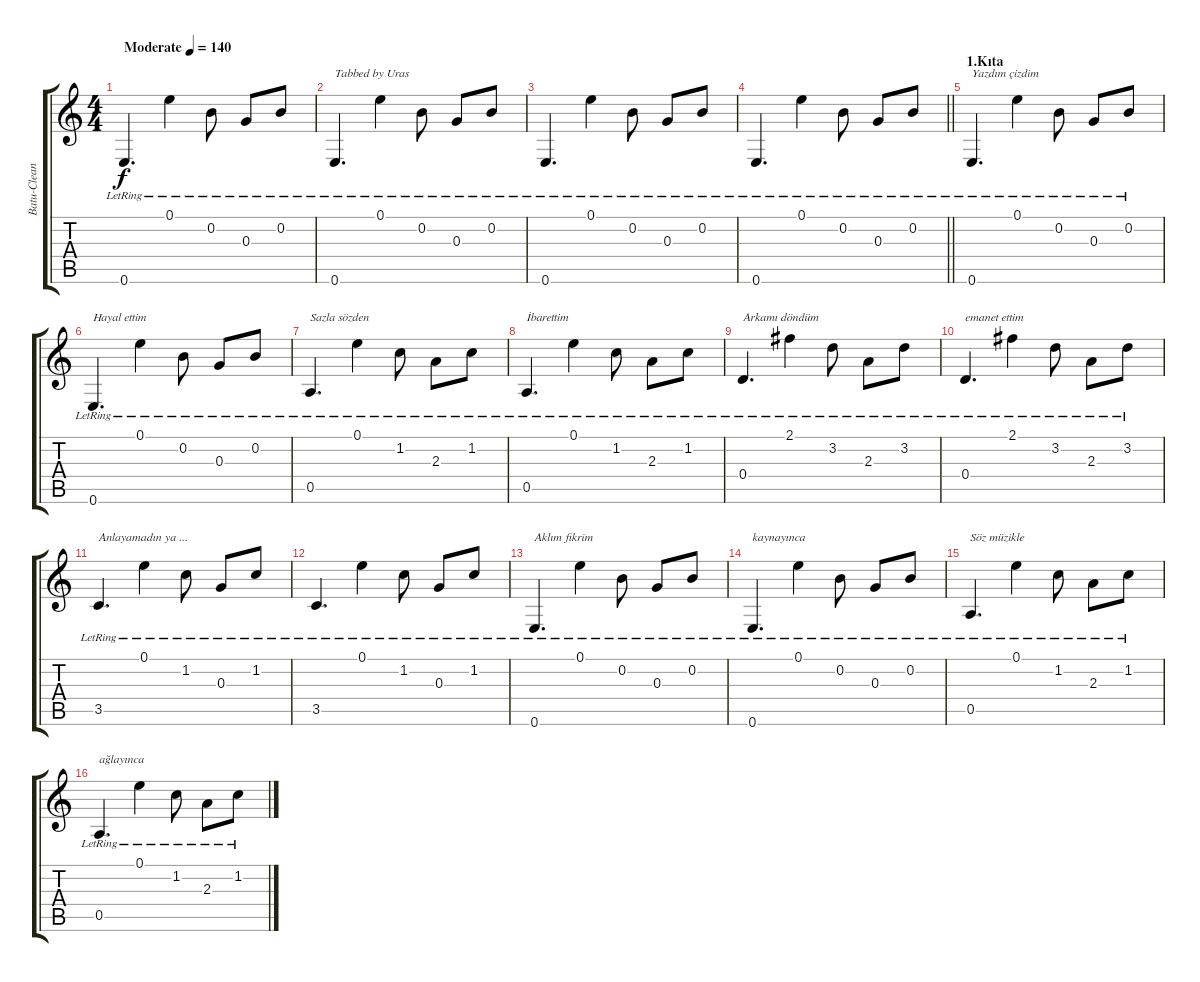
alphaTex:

\track ("Batu-Clean" "Batu-Clean") {instrument electricguitarclean}
\staff {score tabs}
\tuning (E4 B3 G3 D3 A2 E2) {hide}
\ts (4 4)
\section ("" "")
\tempo (140 "Moderate")
\clef g2
\ks c
0.6{lr}.4{d dy f instrument electricguitarclean} 0.1{lr}.4 0.2{lr}.8 0.3{lr}.8 0.2{lr}.8 |
0.6{lr}.4{d txt "Tabbed by Uras"} 0.1{lr}.4 0.2{lr}.8 0.3{lr}.8 0.2{lr}.8 |
0.6{lr}.4{d} 0.1{lr}.4 0.2{lr}.8 0.3{lr}.8 0.2{lr}.8 |
\barLineRight lightlight
0.6{lr}.4{d} 0.1{lr}.4 0.2{lr}.8 0.3{lr}.8 0.2{lr}.8 |
\section ("" "1.Kıta")
0.6{lr}.4{d txt "Yazdım çizdim"} 0.1{lr}.4 0.2{lr}.8 0.3{lr}.8 0.2{lr}.8 |
0.6{lr}.4{d txt "Hayal ettim"} 0.1{lr}.4 0.2{lr}.8 0.3{lr}.8 0.2{lr}.8 |
0.5{lr}.4{d txt "Sazla sözden"} 0.1{lr}.4 1.2{lr}.8 2.3{lr}.8 1.2{lr}.8 |
0.5{lr}.4{d txt "İbarettim"} 0.1{lr}.4 1.2{lr}.8 2.3{lr}.8 1.2{lr}.8 |
0.4{lr}.4{d txt "Arkamı döndüm "} 2.1{lr}.4 3.2{lr}.8 2.3{lr}.8 3.2{lr}.8 |
0.4{lr}.4{d txt "emanet ettim"} 2.1{lr}.4 3.2{lr}.8 2.3{lr}.8 3.2{lr}.8 |
3.5{lr}.4{d txt "Anlayamadın ya ..."} 0.1{lr}.4 1.2{lr}.8 0.3{lr}.8 1.2{lr}.8 |
3.5{lr}.4{d} 0.1{lr}.4 1.2{lr}.8 0.3{lr}.8 1.2{lr}.8 |
0.6{lr}.4{d txt "Aklım fikrim "} 0.1{lr}.4 0.2{lr}.8 0.3{lr}.8 0.2{lr}.8 |
0.6{lr}.4{d txt "kaynayınca"} 0.1{lr}.4 0.2{lr}.8 0.3{lr}.8 0.2{lr}.8 |
0.5{lr}.4{d txt "Söz müzikle"} 0.1{lr}.4 1.2{lr}.8 2.3{lr}.8 1.2{lr}.8 |
0.5{lr}.4{d txt "ağlayınca"} 0.1{lr}.4 1.2{lr}.8 2.3{lr}.8 1.2{lr}.8
